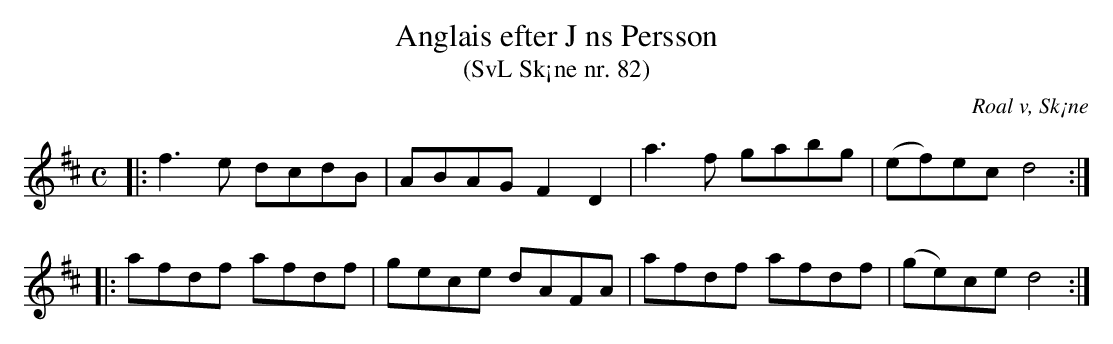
X:1
T:Anglais efter J ns Persson
T:(SvL Sk¡ne nr. 82)
O:Roal v, Sk¡ne
M:C
L:1/8
K:D
|: f3 e dcdB | ABAG F2 D2 | a3 f gabg | (ef)ec d4 :|
|: afdf afdf | gece dAFA | afdf afdf | (ge)ce d4 :|
